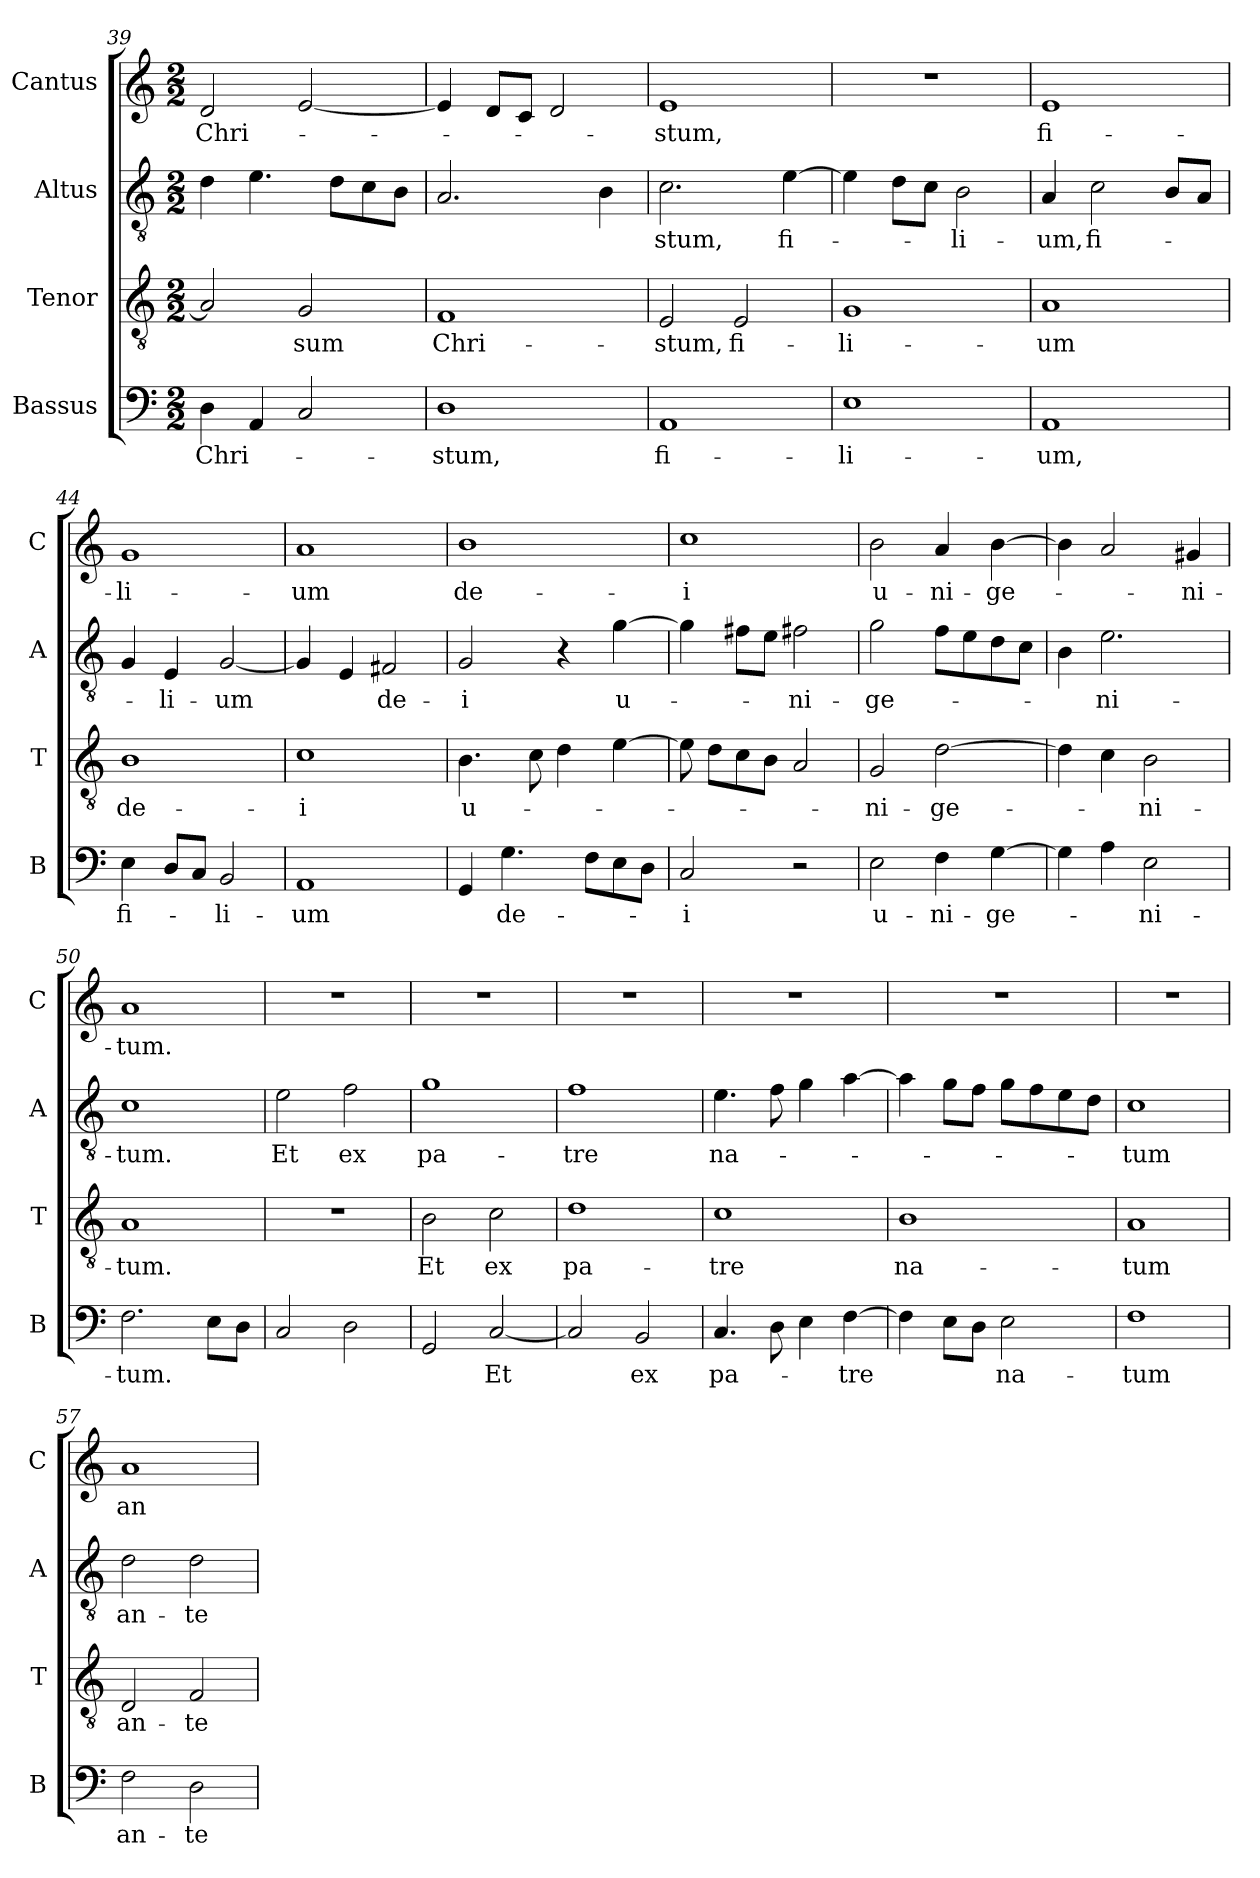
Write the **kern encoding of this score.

**kern	**text	**kern	**text	**kern	**text	**kern	**text
*part4	*part4	*part3	*part3	*part2	*part2	*part1	*part1
*staff4	*staff4	*staff3	*staff3	*staff2	*staff2	*staff1	*staff1
*I"Bassus	*	*I"Tenor	*	*I"Altus	*	*I"Cantus	*
*I'B	*	*I'T	*	*I'A	*	*I'C	*
*clefF4	*	*clefGv2	*	*clefGv2	*	*clefG2	*
*k[]	*	*k[]	*	*k[]	*	*k[]	*
*M2/2	*	*M2/2	*	*M2/2	*	*M2/2	*
=39	=39	=39	=39	=39	=39	=39	=39
!	!LO:LY:i	!	!	!	!	!	!
4D	Chri-	2A]	.	4d	.	2d	Chri-
4AA	.	.	.	4.e	.	.	.
!	!	!	!LO:LY:i	!	!	!	!
2C	.	2G	-sum	.	.	[2e	.
.	.	.	.	8dL	.	.	.
.	.	.	.	8c	.	.	.
.	.	.	.	8BJ	.	.	.
=40	=40	=40	=40	=40	=40	=40	=40
!	!LO:LY:i	!	!LO:LY:i	!	!	!	!
1D	-stum,	1F	Chri-	2.A	.	4e]	.
.	.	.	.	.	.	8dL	.
.	.	.	.	.	.	8cJ	.
.	.	.	.	.	.	2d	.
.	.	.	.	4B	.	.	.
=41	=41	=41	=41	=41	=41	=41	=41
!	!	!	!LO:LY:i	!	!LO:LY:i	!	!
1AA	fi-	2E	-stum,	2.c	-stum,	1e	-stum,
.	.	2E	fi-	.	.	.	.
.	.	.	.	[4e	fi-	.	.
=42	=42	=42	=42	=42	=42	=42	=42
1E	-li-	1G	-li-	4e]	.	1r	.
.	.	.	.	8dL	.	.	.
.	.	.	.	8cJ	.	.	.
.	.	.	.	2B	-li-	.	.
=43	=43	=43	=43	=43	=43	=43	=43
1AA	-um,	1A	-um	4A	-um,	1e	fi-
!	!	!	!	!	!LO:LY:i	!	!
.	.	.	.	2c	fi-	.	.
.	.	.	.	8BL	.	.	.
.	.	.	.	8AJ	.	.	.
=44	=44	=44	=44	=44	=44	=44	=44
!	!LO:LY:i	!	!LO:LY:i	!	!	!	!
4E	fi-	1B	de-	4G	.	1g	-li-
!	!	!	!	!	!LO:LY:i	!	!
8DL	.	.	.	4E	-li-	.	.
8CJ	.	.	.	.	.	.	.
!	!LO:LY:i	!	!	!	!LO:LY:i	!	!
2BB	-li-	.	.	[2G	-um	.	.
=45	=45	=45	=45	=45	=45	=45	=45
!	!LO:LY:i	!	!LO:LY:i	!	!	!	!
1AA	-um	1c	-i	4G]	.	1a	-um
.	.	.	.	4E	.	.	.
!	!	!	!	!	!LO:LY:i	!	!
.	.	.	.	2F#X	de-	.	.
=46	=46	=46	=46	=46	=46	=46	=46
!	!	!	!LO:LY:i	!	!LO:LY:i	!	!
4GG	.	4.B	u-	2G	-i	1b	de-
!	!LO:LY:i	!	!	!	!	!	!
4.G	de-	.	.	.	.	.	.
.	.	8c	.	.	.	.	.
.	.	4d	.	4r	.	.	.
8FL	.	.	.	.	.	.	.
!	!	!	!	!	!LO:LY:i	!	!
8E	.	[4e	.	[4g	u-	.	.
8DJ	.	.	.	.	.	.	.
=47	=47	=47	=47	=47	=47	=47	=47
!	!LO:LY:i	!	!	!	!	!	!
2C	-i	8e]	.	4g]	.	1cc	-i
.	.	8dL	.	.	.	.	.
.	.	8c	.	8f#XL	.	.	.
.	.	8BJ	.	8eJ	.	.	.
!	!	!	!	!	!LO:LY:i	!	!
2r	.	2A	.	2f#X	-ni-	.	.
=48	=48	=48	=48	=48	=48	=48	=48
!	!LO:LY:i	!	!LO:LY:i	!	!LO:LY:i	!	!
2E	u-	2G	-ni-	2g	-ge-	2b	u-
!	!LO:LY:i	!	!LO:LY:i	!	!	!	!
4F	-ni-	[2d	-ge-	8fL	.	4a	-ni-
.	.	.	.	8e	.	.	.
!	!LO:LY:i	!	!	!	!	!	!
[4G	-ge-	.	.	8d	.	[4b	-ge-
.	.	.	.	8cJ	.	.	.
=49	=49	=49	=49	=49	=49	=49	=49
4G]	.	4d]	.	4B	.	4b]	.
!	!	!	!	!	!LO:LY:i	!	!
4A	.	4c	.	2.e	-ni-	2a	.
!	!LO:LY:i	!	!LO:LY:i	!	!	!	!
2E	-ni-	2B	-ni-	.	.	.	.
.	.	.	.	.	.	4g#X	-ni-
=50	=50	=50	=50	=50	=50	=50	=50
!	!LO:LY:i	!	!LO:LY:i	!	!LO:LY:i	!	!
2.F	-tum.	1A	-tum.	1c	-tum.	1a	-tum.
8EL	.	.	.	.	.	.	.
8DJ	.	.	.	.	.	.	.
=51	=51	=51	=51	=51	=51	=51	=51
2C	.	1r	.	2e	Et	1r	.
2D	.	.	.	2f	ex	.	.
=52	=52	=52	=52	=52	=52	=52	=52
2GG	.	2B	Et	1g	pa-	1r	.
[2C	Et	2c	ex	.	.	.	.
=53	=53	=53	=53	=53	=53	=53	=53
2C]	.	1d	pa-	1f	-tre	1r	.
2BB	ex	.	.	.	.	.	.
=54	=54	=54	=54	=54	=54	=54	=54
!	!	!	!	!	!LO:LY:i	!	!
4.C	pa-	1c	-tre	4.e	na-	1r	.
8D	.	.	.	8f	.	.	.
4E	.	.	.	4g	.	.	.
[4F	-tre	.	.	[4a	.	.	.
=55	=55	=55	=55	=55	=55	=55	=55
4F]	.	1B	na-	4a]	.	1r	.
8EL	.	.	.	8gL	.	.	.
8DJ	.	.	.	8fJ	.	.	.
!	!LO:LY:i	!	!	!	!	!	!
2E	na-	.	.	8gL	.	.	.
.	.	.	.	8f	.	.	.
.	.	.	.	8e	.	.	.
.	.	.	.	8dJ	.	.	.
=56	=56	=56	=56	=56	=56	=56	=56
!	!LO:LY:i	!	!	!	!LO:LY:i	!	!
1F	-tum	1A	-tum	1c	-tum	1r	.
=57	=57	=57	=57	=57	=57	=57	=57
!	!LO:LY:i	!	!LO:LY:i	!	!LO:LY:i	!	!
2F	an-	2D	an-	2d	an-	1a	an-
!	!LO:LY:i	!	!LO:LY:i	!	!LO:LY:i	!	!
2D	-te	2F	-te	2d	-te	.	.
=	=	=	=	=	=	=	=
*-	*-	*-	*-	*-	*-	*-	*-
